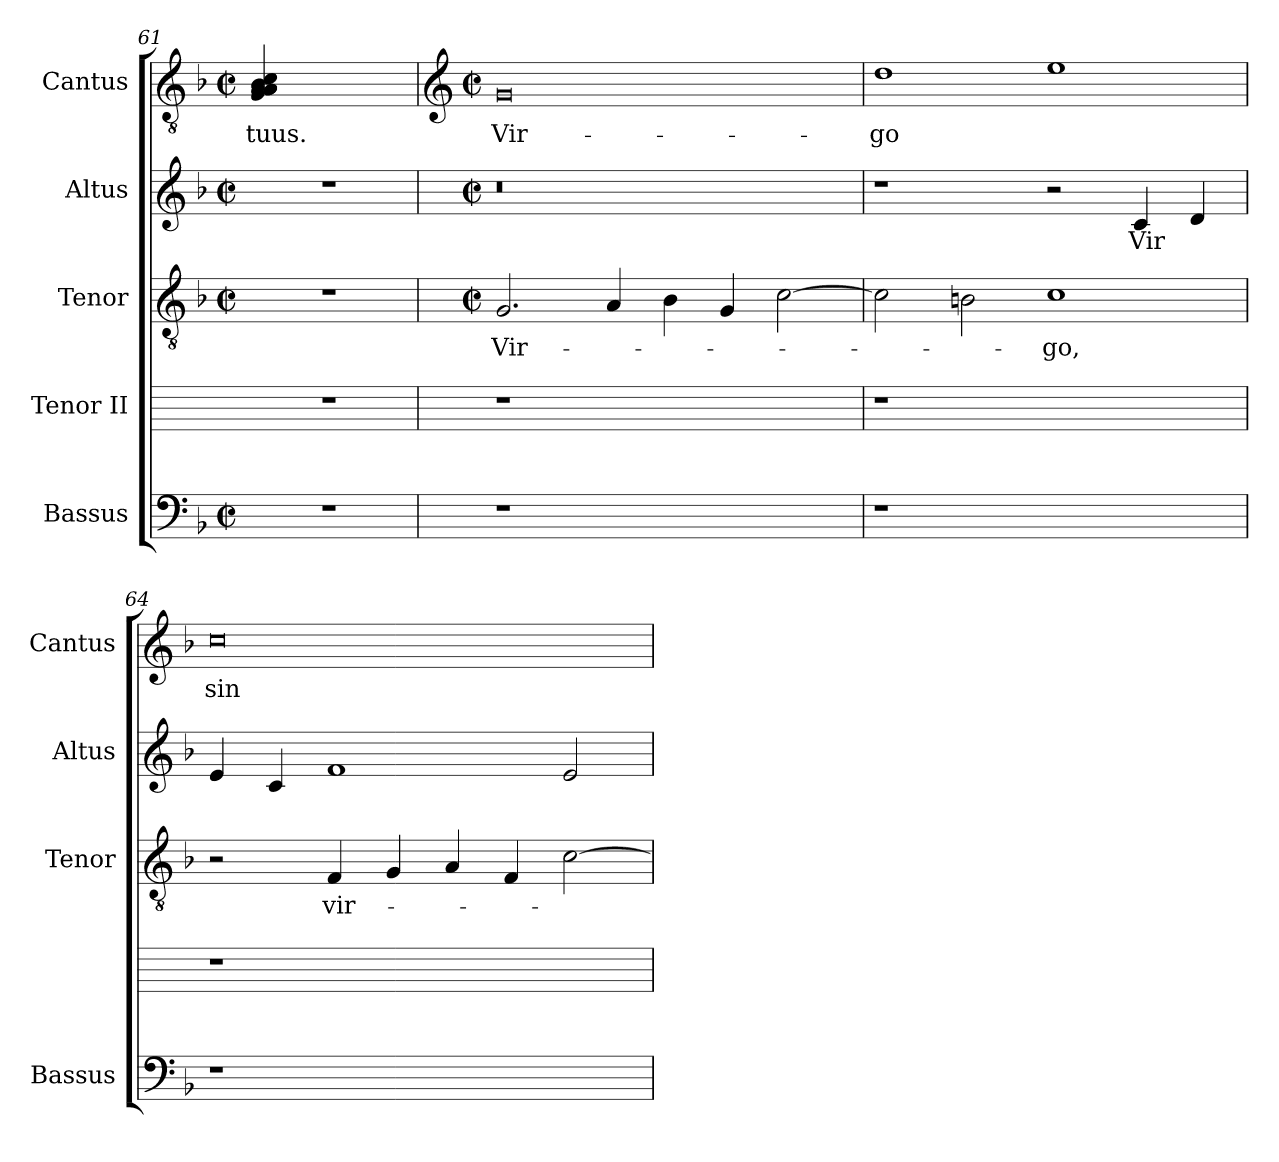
**kern	**kern	**kern	**text	**kern	**text	**kern	**text
*part5	*part4	*part3	*part3	*part2	*part2	*part1	*part1
*staff5	*staff4	*staff3	*staff3	*staff2	*staff2	*staff1	*staff1
*I"Bassus	*I"Tenor II	*I"Tenor	*	*I"Altus	*	*I"Cantus	*
*I'Bassus	*	*I'Tenor	*	*I'Altus	*	*I'Cantus	*
*clefF4	*	*clefGv2	*	*clefG2	*	*clefGv2	*
*k[b-]	*	*k[b-]	*	*k[b-]	*	*k[b-]	*
*F:	*	*F:	*	*F:	*	*F:	*
*M2/2	*	*M2/2	*	*M2/2	*	*M2/2	*
*met(c|)	*	*met(c|)	*	*met(c|)	*	*met(c|)	*
=61	=61	=61	=61	=61	=61	=61	=61
!	!	!	!	!	!	!	!LO:LY:b
1r	1r	1r	.	1r	.	4A/ 4c/ 4A/ 4B-/ 4A/ 4G/	tuus.
.	.	.	.	.	.	2.ryy	.
!!LO:LB:g=z
=62	=62	=62	=62	=62	=62	=62	=62
*	*	*	*	*	*	*clefG2	*
*	*	*M2/2	*	*M2/2	*	*M2/2	*
*	*	*met(c|)	*	*met(c|)	*	*met(c|)	*
!	!	!	!LO:LY:b	!	!	!	!LO:LY:b:cj
1r	1r	2.G/	Vir-	0r	.	0g	Vir-
.	.	4A/	.	.	.	.	.
1ryy	1ryy	4B-\	.	.	.	.	.
.	.	4G/	.	.	.	.	.
.	.	[>2c\	.	.	.	.	.
=63	=63	=63	=63	=63	=63	=63	=63
!	!	!	!	!	!	!	!LO:LY:b:cj
1r	1r	2c\]	.	1r	.	1dd	-go
.	.	2B\	.	.	.	.	.
!	!	!	!LO:LY:b:cj	!	!	!	!
1ryy	1ryy	1c	-go,	2r	.	1ee	.
!	!	!	!	!	!LO:LY:b	!	!
.	.	.	.	4c/	Vir	.	.
.	.	.	.	4d/	.	.	.
=64	=64	=64	=64	=64	=64	=64	=64
!	!	!	!	!	!	!	!LO:LY:b:cj
1r	1r	2r	.	4e/	.	0cc	sin-
.	.	.	.	4c/	.	.	.
!	!	!	!LO:LY:b	!	!	!	!
.	.	4F/	vir-	1f	.	.	.
.	.	4G/	.	.	.	.	.
1ryy	1ryy	4A/	.	.	.	.	.
.	.	4F/	.	.	.	.	.
.	.	[>2c\	.	2e/	.	.	.
=	=	=	=	=	=	=	=
*-	*-	*-	*-	*-	*-	*-	*-
